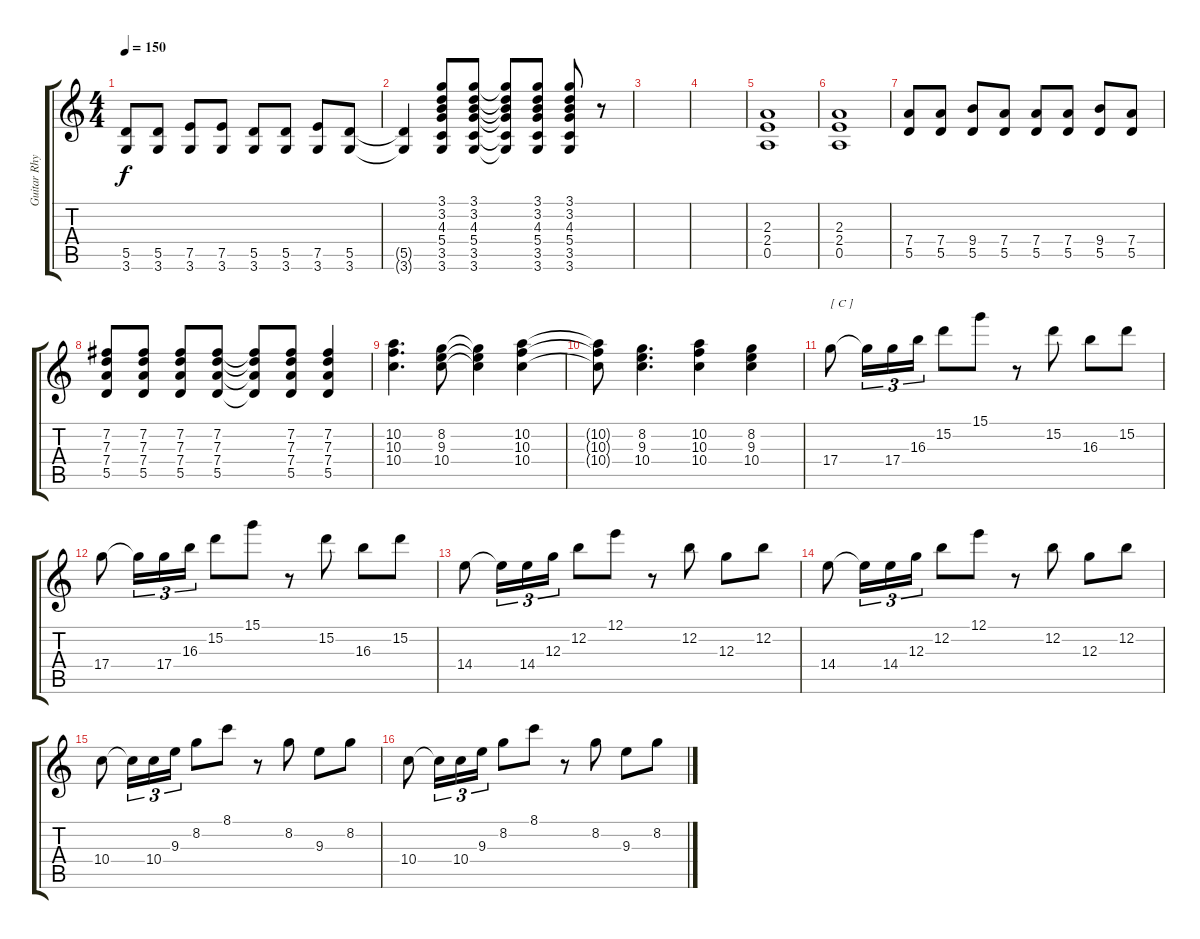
\track ("Guitar Rhythm" "Guitar Rhy") {instrument electricguitarclean}
\staff {score tabs}
\tuning (E4 B3 G3 D3 A2 E2) {hide}
\ts (4 4)
\tempo 150
\clef g2
\ks c
(5.5 3.6).8{dy f} (5.5 3.6).8 (7.5 3.6).8 (7.5 3.6).8 (5.5 3.6).8 (5.5 3.6).8 (7.5 3.6).8 (5.5 3.6).8 |
(5.5{t} 3.6{t}).4 (3.1 3.2 4.3 5.4 3.5 3.6).8 (3.1 3.2 4.3 5.4 3.5 3.6).8 (3.1{t} 3.2{t} 4.3{t} 5.4{t} 3.5{t} 3.6{t}).8 (3.1 3.2 4.3 5.4 3.5 3.6).8 (3.1 3.2 4.3 5.4 3.5 3.6).8 r.8 |
|
|
(2.3 2.4 0.5).1 |
(2.3 2.4 0.5).1 |
(7.4 5.5).8 (7.4 5.5).8 (9.4 5.5).8 (7.4 5.5).8 (7.4 5.5).8 (7.4 5.5).8 (9.4 5.5).8 (7.4 5.5).8 |
(7.2 7.3 7.4 5.5).8 (7.2 7.3 7.4 5.5).8 (7.2 7.3 7.4 5.5).8 (7.2 7.3 7.4 5.5).8 (7.2{t} 7.3{t} 7.4{t} 5.5{t}).8 (7.2 7.3 7.4 5.5).8 (7.2 7.3 7.4 5.5).4 |
(10.2 10.3 10.4).4{d} (8.2 9.3 10.4).8 (8.2{t} 9.3{t} 10.4{t}).4 (10.2 10.3 10.4).4 |
(10.2{t} 10.3{t} 10.4{t}).8 (8.2 9.3 10.4).4{d} (10.2 10.3 10.4).4 (8.2 9.3 10.4).4 |
17.4.8{txt "[ C ]"} 17.4{t}.16{tu (3 2)} 17.4.16{tu (3 2)} 16.3.16{tu (3 2)} 15.2.8 15.1.8 r.8 15.2.8 16.3.8 15.2.8 |
17.4.8 17.4{t}.16{tu (3 2)} 17.4.16{tu (3 2)} 16.3.16{tu (3 2)} 15.2.8 15.1.8 r.8 15.2.8 16.3.8 15.2.8 |
14.4.8 14.4{t}.16{tu (3 2)} 14.4.16{tu (3 2)} 12.3.16{tu (3 2)} 12.2.8 12.1.8 r.8 12.2.8 12.3.8 12.2.8 |
14.4.8 14.4{t}.16{tu (3 2)} 14.4.16{tu (3 2)} 12.3.16{tu (3 2)} 12.2.8 12.1.8 r.8 12.2.8 12.3.8 12.2.8 |
10.4.8 10.4{t}.16{tu (3 2)} 10.4.16{tu (3 2)} 9.3.16{tu (3 2)} 8.2.8 8.1.8 r.8 8.2.8 9.3.8 8.2.8 |
10.4.8 10.4{t}.16{tu (3 2)} 10.4.16{tu (3 2)} 9.3.16{tu (3 2)} 8.2.8 8.1.8 r.8 8.2.8 9.3.8 8.2.8
